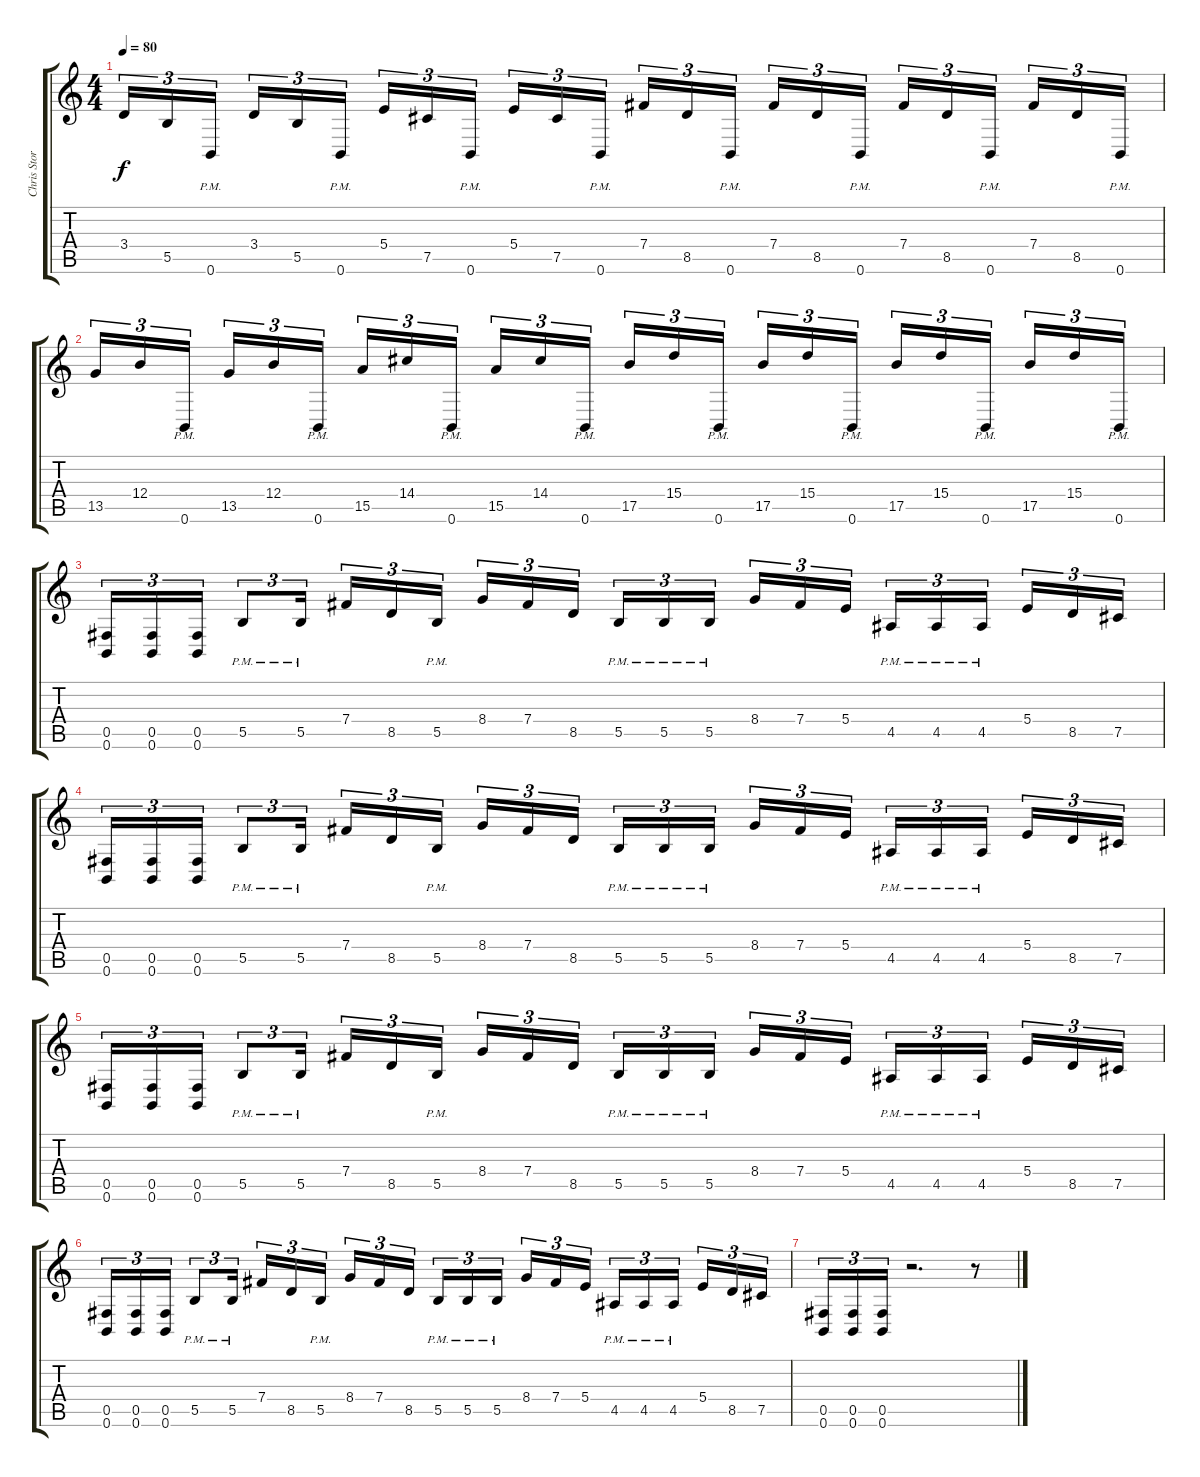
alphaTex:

\track ("Chris Storey (Guitar)" "Chris Stor") {instrument distortionguitar}
\staff {score tabs}
\tuning (Db4 Ab3 E3 B2 Gb2 B1) {hide}
\ts (4 4)
\tempo 80
\clef g2
\ks c
3.4.16{tu (3 2) dy f} 5.5.16{tu (3 2)} 0.6{pm}.16{tu (3 2) beam splitsecondary} 3.4.16{tu (3 2)} 5.5.16{tu (3 2)} 0.6{pm}.16{tu (3 2)} 5.4.16{tu (3 2)} 7.5.16{tu (3 2)} 0.6{pm}.16{tu (3 2) beam splitsecondary} 5.4.16{tu (3 2)} 7.5.16{tu (3 2)} 0.6{pm}.16{tu (3 2)} 7.4.16{tu (3 2)} 8.5.16{tu (3 2)} 0.6{pm}.16{tu (3 2) beam splitsecondary} 7.4.16{tu (3 2)} 8.5.16{tu (3 2)} 0.6{pm}.16{tu (3 2)} 7.4.16{tu (3 2)} 8.5.16{tu (3 2)} 0.6{pm}.16{tu (3 2) beam splitsecondary} 7.4.16{tu (3 2)} 8.5.16{tu (3 2)} 0.6{pm}.16{tu (3 2)} |
13.5.16{tu (3 2)} 12.4.16{tu (3 2)} 0.6{pm}.16{tu (3 2) beam splitsecondary} 13.5.16{tu (3 2)} 12.4.16{tu (3 2)} 0.6{pm}.16{tu (3 2)} 15.5.16{tu (3 2)} 14.4.16{tu (3 2)} 0.6{pm}.16{tu (3 2) beam splitsecondary} 15.5.16{tu (3 2)} 14.4.16{tu (3 2)} 0.6{pm}.16{tu (3 2)} 17.5.16{tu (3 2)} 15.4.16{tu (3 2)} 0.6{pm}.16{tu (3 2) beam splitsecondary} 17.5.16{tu (3 2)} 15.4.16{tu (3 2)} 0.6{pm}.16{tu (3 2)} 17.5.16{tu (3 2)} 15.4.16{tu (3 2)} 0.6{pm}.16{tu (3 2) beam splitsecondary} 17.5.16{tu (3 2)} 15.4.16{tu (3 2)} 0.6{pm}.16{tu (3 2)} |
(0.5 0.6).16{tu (3 2)} (0.5 0.6).16{tu (3 2)} (0.5 0.6).16{tu (3 2)} 5.5{pm}.8{tu (3 2)} 5.5{pm}.16{tu (3 2)} 7.4.16{tu (3 2)} 8.5.16{tu (3 2)} 5.5{pm}.16{tu (3 2) beam splitsecondary} 8.4.16{tu (3 2)} 7.4.16{tu (3 2)} 8.5.16{tu (3 2)} 5.5{pm}.16{tu (3 2)} 5.5{pm}.16{tu (3 2)} 5.5{pm}.16{tu (3 2) beam splitsecondary} 8.4.16{tu (3 2)} 7.4.16{tu (3 2)} 5.4.16{tu (3 2)} 4.5{pm}.16{tu (3 2)} 4.5{pm}.16{tu (3 2)} 4.5{pm}.16{tu (3 2) beam splitsecondary} 5.4.16{tu (3 2)} 8.5.16{tu (3 2)} 7.5.16{tu (3 2)} |
(0.5 0.6).16{tu (3 2)} (0.5 0.6).16{tu (3 2)} (0.5 0.6).16{tu (3 2)} 5.5{pm}.8{tu (3 2)} 5.5{pm}.16{tu (3 2)} 7.4.16{tu (3 2)} 8.5.16{tu (3 2)} 5.5{pm}.16{tu (3 2) beam splitsecondary} 8.4.16{tu (3 2)} 7.4.16{tu (3 2)} 8.5.16{tu (3 2)} 5.5{pm}.16{tu (3 2)} 5.5{pm}.16{tu (3 2)} 5.5{pm}.16{tu (3 2) beam splitsecondary} 8.4.16{tu (3 2)} 7.4.16{tu (3 2)} 5.4.16{tu (3 2)} 4.5{pm}.16{tu (3 2)} 4.5{pm}.16{tu (3 2)} 4.5{pm}.16{tu (3 2) beam splitsecondary} 5.4.16{tu (3 2)} 8.5.16{tu (3 2)} 7.5.16{tu (3 2)} |
(0.5 0.6).16{tu (3 2)} (0.5 0.6).16{tu (3 2)} (0.5 0.6).16{tu (3 2)} 5.5{pm}.8{tu (3 2)} 5.5{pm}.16{tu (3 2)} 7.4.16{tu (3 2)} 8.5.16{tu (3 2)} 5.5{pm}.16{tu (3 2) beam splitsecondary} 8.4.16{tu (3 2)} 7.4.16{tu (3 2)} 8.5.16{tu (3 2)} 5.5{pm}.16{tu (3 2)} 5.5{pm}.16{tu (3 2)} 5.5{pm}.16{tu (3 2) beam splitsecondary} 8.4.16{tu (3 2)} 7.4.16{tu (3 2)} 5.4.16{tu (3 2)} 4.5{pm}.16{tu (3 2)} 4.5{pm}.16{tu (3 2)} 4.5{pm}.16{tu (3 2) beam splitsecondary} 5.4.16{tu (3 2)} 8.5.16{tu (3 2)} 7.5.16{tu (3 2)} |
(0.5 0.6).16{tu (3 2)} (0.5 0.6).16{tu (3 2)} (0.5 0.6).16{tu (3 2)} 5.5{pm}.8{tu (3 2)} 5.5{pm}.16{tu (3 2)} 7.4.16{tu (3 2)} 8.5.16{tu (3 2)} 5.5{pm}.16{tu (3 2) beam splitsecondary} 8.4.16{tu (3 2)} 7.4.16{tu (3 2)} 8.5.16{tu (3 2)} 5.5{pm}.16{tu (3 2)} 5.5{pm}.16{tu (3 2)} 5.5{pm}.16{tu (3 2) beam splitsecondary} 8.4.16{tu (3 2)} 7.4.16{tu (3 2)} 5.4.16{tu (3 2)} 4.5{pm}.16{tu (3 2)} 4.5{pm}.16{tu (3 2)} 4.5{pm}.16{tu (3 2) beam splitsecondary} 5.4.16{tu (3 2)} 8.5.16{tu (3 2)} 7.5.16{tu (3 2)} |
(0.5 0.6).16{tu (3 2)} (0.5 0.6).16{tu (3 2)} (0.5 0.6).16{tu (3 2)} r.2{d} r.8
